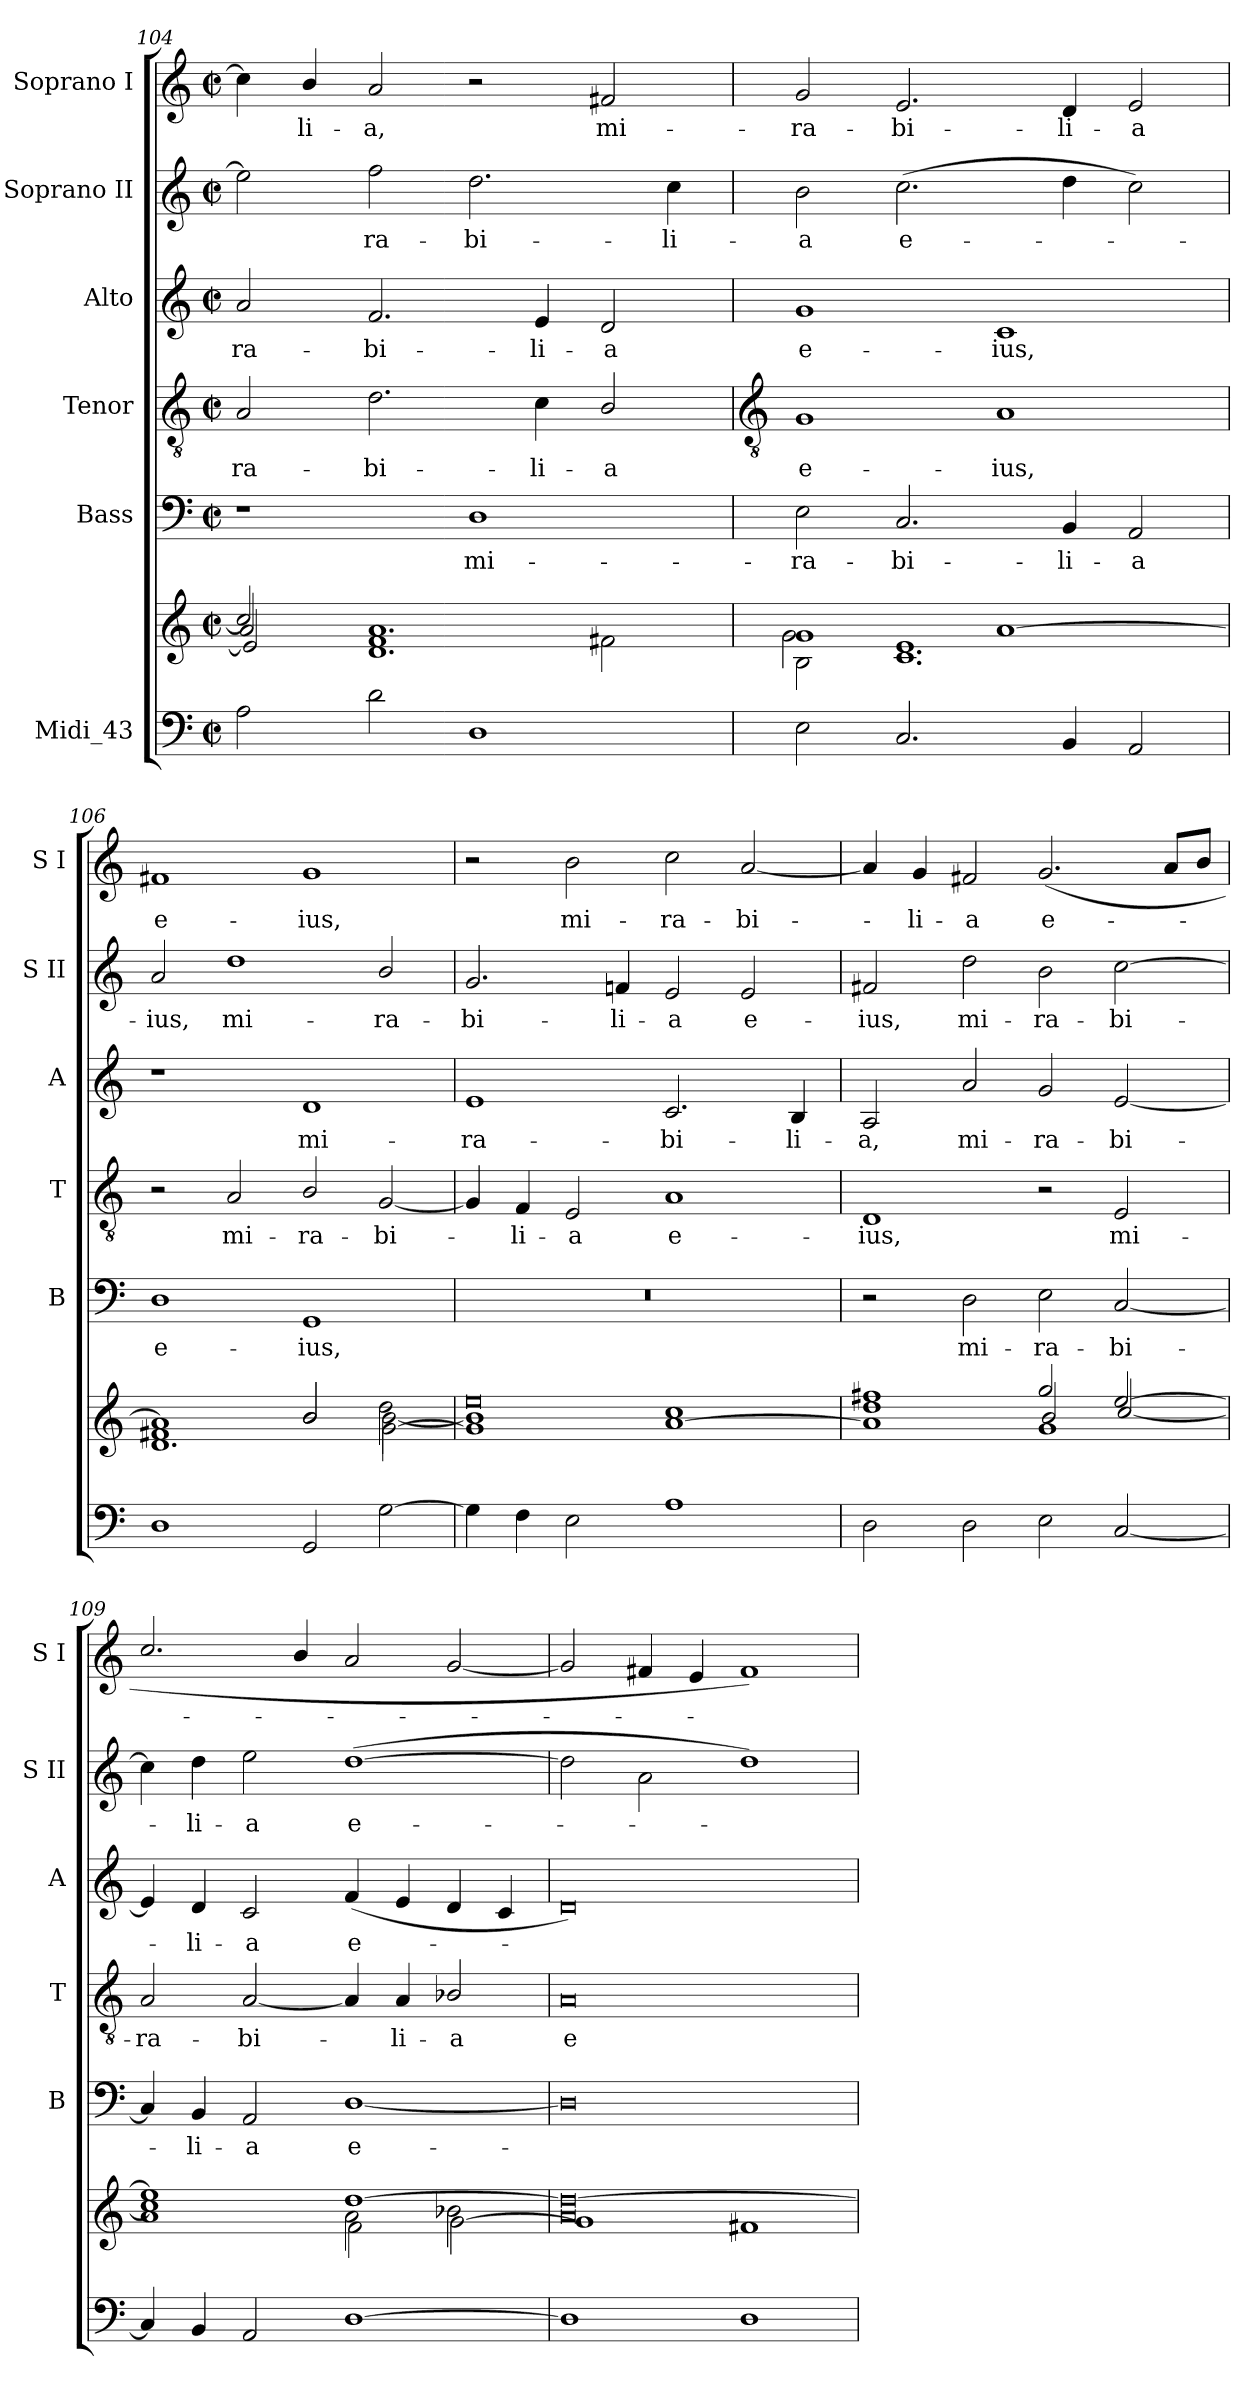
**kern	**kern	**kern	**text	**kern	**text	**kern	**text	**kern	**text	**kern	**text
*part6	*part6	*part5	*part5	*part4	*part4	*part3	*part3	*part2	*part2	*part1	*part1
*staff7	*staff6	*staff5	*staff5	*staff4	*staff4	*staff3	*staff3	*staff2	*staff2	*staff1	*staff1
*I"Midi_43	*	*I"Bass	*	*I"Tenor	*	*I"Alto	*	*I"Soprano II	*	*I"Soprano I	*
*	*	*I'B	*	*I'T	*	*I'A	*	*I'S II	*	*I'S I	*
*clefF4	*clefG2	*clefF4	*	*clefGv2	*	*clefG2	*	*clefG2	*	*clefG2	*
*k[]	*k[]	*k[]	*	*k[]	*	*k[]	*	*k[]	*	*k[]	*
*C:	*C:	*C:	*	*C:	*	*C:	*	*C:	*	*C:	*
*M4/2	*M4/2	*M4/2	*	*M4/2	*	*M4/2	*	*M4/2	*	*M4/2	*
*met(c|)	*met(c|)	*met(c|)	*	*met(c|)	*	*met(c|)	*	*met(c|)	*	*met(c|)	*
=104	=104	=104	=104	=104	=104	=104	=104	=104	=104	=104	=104
*	*^	*	*	*	*	*	*	*	*	*	*
*	*	*^	*	*	*	*	*	*	*	*	*	*
!	!	!	!	!	!	!	!LO:LY:b	!	!LO:LY:b	!	!	!	!
2A	2cc/]	2a/	2e/]	1r	.	2A	-ra-	2a	-ra-	2ee]	.	4cc]	.
!	!	!	!	!	!	!	!	!	!	!	!	!	!LO:LY:b
.	.	.	.	.	.	.	.	.	.	.	.	4b/	li-
!	!	!	!	!	!	!	!LO:LY:b	!	!LO:LY:b	!	!LO:LY:b	!	!LO:LY:b
2d	1.a/	1f\	1.d\	.	.	2.d	-bi-	2.f	-bi-	2ff	ra-	2a	-a,
!	!	!	!	!	!LO:LY:b	!	!	!	!	!	!LO:LY:b	!	!
1D	.	.	.	1D	mi-	.	.	.	.	2.dd	-bi-	2r	.
!	!	!	!	!	!	!	!LO:LY:b	!	!LO:LY:b	!	!	!	!
.	.	.	.	.	.	4c	-li-	4e	-li-	.	.	.	.
!	!	!	!	!	!	!	!LO:LY:b	!	!LO:LY:b	!	!	!	!LO:LY:b
.	.	2f#X\	.	.	.	2B/	-a	2d	-a	.	.	2f#X	mi-
!	!	!	!	!	!	!	!	!	!	!	!LO:LY:b	!	!
.	.	.	.	.	.	.	.	.	.	4cc	-li-	.	.
!!LO:LB:g=z
=105	=105	=105	=105	=105	=105	=105	=105	=105	=105	=105	=105	=105	=105
*	*	*	*	*	*	*clefGv2	*	*	*	*	*	*	*
!	!	!	!	!	!LO:LY:b	!	!LO:LY:b	!	!LO:LY:b	!	!LO:LY:b	!	!LO:LY:b
2E	1g/	2g\	2B\	2E	-ra-	1G	e-	1g	e-	2b	-a	2g	-ra-
!	!	!	!	!	!LO:LY:b	!	!	!	!	!	!LO:LY:b	!	!LO:LY:b
2.C	.	1.e\	1.c\	2.C	-bi-	.	.	.	.	(>2.cc	e-	2.e	-bi-
!	!	!	!	!	!	!	!LO:LY:b	!	!LO:LY:b	!	!	!	!
.	[1a/	.	.	.	.	1A	-ius,	1c	-ius,	.	.	.	.
!	!	!	!	!	!LO:LY:b	!	!	!	!	!	!	!	!LO:LY:b
4BB	.	.	.	4BB	-li-	.	.	.	.	4dd	.	4d	-li-
!	!	!	!	!	!LO:LY:b	!	!	!	!	!	!	!	!LO:LY:b
2AA	.	.	.	2AA	-a	.	.	.	.	2cc)	.	2e	-a
=106	=106	=106	=106	=106	=106	=106	=106	=106	=106	=106	=106	=106	=106
!	!	!	!	!	!LO:LY:b	!	!	!	!	!	!LO:LY:b	!	!LO:LY:b
1D	1a/]	1f#X\	1.d\	1D	e-	2r	.	1r	.	2a	ius,	1f#X	e-
!	!	!	!	!	!	!	!LO:LY:b	!	!	!	!LO:LY:b	!	!
.	.	.	.	.	.	2A	mi-	.	.	1dd	mi-	.	.
!	!	!	!	!	!LO:LY:b	!	!LO:LY:b	!	!LO:LY:b	!	!	!	!LO:LY:b
2GG	2b/	2b/	.	1GG	-ius,	2B/	-ra-	1d	mi-	.	.	1g	-ius,
!	!	!	!	!	!	!	!LO:LY:b	!	!	!	!LO:LY:b	!	!
[2G	2dd\	[2b\	[2g\	.	.	[2G	-bi-	.	.	2b/	-ra-	.	.
=107	=107	=107	=107	=107	=107	=107	=107	=107	=107	=107	=107	=107	=107
!	!	!	!	!	!	!	!	!	!LO:LY:b	!	!LO:LY:b	!	!
4G]	0ee/	1b\]	1g\]	0r	.	4G]	.	1e	-ra-	2.g	-bi-	2r	.
!	!	!	!	!	!	!	!LO:LY:b	!	!	!	!	!	!
4F	.	.	.	.	.	4F	li-	.	.	.	.	.	.
!	!	!	!	!	!	!	!LO:LY:b	!	!	!	!	!	!LO:LY:b
2E	.	.	.	.	.	2E	-a	.	.	.	.	2b	mi-
!	!	!	!	!	!	!	!	!	!	!	!LO:LY:b	!	!
.	.	.	.	.	.	.	.	.	.	4fn	-li-	.	.
!	!	!	!	!	!	!	!LO:LY:b	!	!LO:LY:b	!	!LO:LY:b	!	!LO:LY:b
1A	.	1cc\	[1a\	.	.	1A	e-	2.c	-bi-	2e	-a	2cc	-ra-
!	!	!	!	!	!	!	!	!	!	!	!LO:LY:b	!	!LO:LY:b
.	.	.	.	.	.	.	.	.	.	2e	e-	[2a	-bi-
!	!	!	!	!	!	!	!	!	!LO:LY:b	!	!	!	!
.	.	.	.	.	.	.	.	4B	-li-	.	.	.	.
=108	=108	=108	=108	=108	=108	=108	=108	=108	=108	=108	=108	=108	=108
!	!	!	!	!	!	!	!LO:LY:b	!	!LO:LY:b	!	!LO:LY:b	!	!
2D	1ff#X/	1dd\	1a\]	2r	.	1D	-ius,	2A	-a,	2f#X	-ius,	4a]	.
!	!	!	!	!	!	!	!	!	!	!	!	!	!LO:LY:b
.	.	.	.	.	.	.	.	.	.	.	.	4g	li-
!	!	!	!	!	!LO:LY:b	!	!	!	!LO:LY:b	!	!LO:LY:b	!	!LO:LY:b
2D	.	.	.	2D	mi-	.	.	2a	mi-	2dd	mi-	2f#X	-a
!	!	!	!	!	!LO:LY:b	!	!	!	!LO:LY:b	!	!LO:LY:b	!	!LO:LY:b
2E	2gg/	2b/	1g\	2E	-ra-	2r	.	2g	-ra-	2b	-ra-	(<2.g	e-
!	!	!	!	!	!LO:LY:b	!	!LO:LY:b	!	!LO:LY:b	!	!LO:LY:b	!	!
[2C	[2ee/	[2cc/	.	[2C	-bi-	2E	mi-	[2e	-bi-	[2cc	-bi-	.	.
.	.	.	.	.	.	.	.	.	.	.	.	8aL	.
.	.	.	.	.	.	.	.	.	.	.	.	8bJ	.
=109	=109	=109	=109	=109	=109	=109	=109	=109	=109	=109	=109	=109	=109
!	!	!	!	!	!	!	!LO:LY:b	!	!	!	!	!	!
4C]	1ee/]	1cc\]	1a\	4C]	.	2A	-ra-	4e]	.	4cc]	.	2.cc/	.
!	!	!	!	!	!LO:LY:b	!	!	!	!LO:LY:b	!	!LO:LY:b	!	!
4BB	.	.	.	4BB	li-	.	.	4d	li-	4dd	li-	.	.
!	!	!	!	!	!LO:LY:b	!	!LO:LY:b	!	!LO:LY:b	!	!LO:LY:b	!	!
2AA	.	.	.	2AA	-a	[2A	-bi-	2c	-a	2ee	-a	.	.
.	.	.	.	.	.	.	.	.	.	.	.	4b/	.
!	!	!	!	!	!LO:LY:b	!	!	!	!LO:LY:b	!	!LO:LY:b	!	!
[1D	[1dd/	2a\	2f\	[1D/	e-	4A]	.	(<4f	e-	(>[1dd	e-	2a	.
!	!	!	!	!	!	!	!LO:LY:b	!	!	!	!	!	!
.	.	.	.	.	.	4A	li-	4e	.	.	.	.	.
!	!	!	!	!	!	!	!LO:LY:b	!	!	!	!	!	!
.	.	2b-X\	[2g\	.	.	2B-X/	-a	4d	.	.	.	[2g	.
.	.	.	.	.	.	.	.	4c	.	.	.	.	.
=110	=110	=110	=110	=110	=110	=110	=110	=110	=110	=110	=110	=110	=110
!	!	!	!	!	!	!	!LO:LY:b	!	!	!	!	!	!
1D]	0dd/_	0a\	1g\]	0D/]	.	0A	e-	0d)	.	2dd]	.	2g]	.
.	.	.	.	.	.	.	.	.	.	2a\	.	4f#X	.
.	.	.	.	.	.	.	.	.	.	.	.	4e	.
1D	.	.	1f#X\	.	.	.	.	.	.	1dd)	.	1f#)	.
*	*v	*v	*v	*	*	*	*	*	*	*	*	*	*
=	=	=	=	=	=	=	=	=	=	=	=
*-	*-	*-	*-	*-	*-	*-	*-	*-	*-	*-	*-
